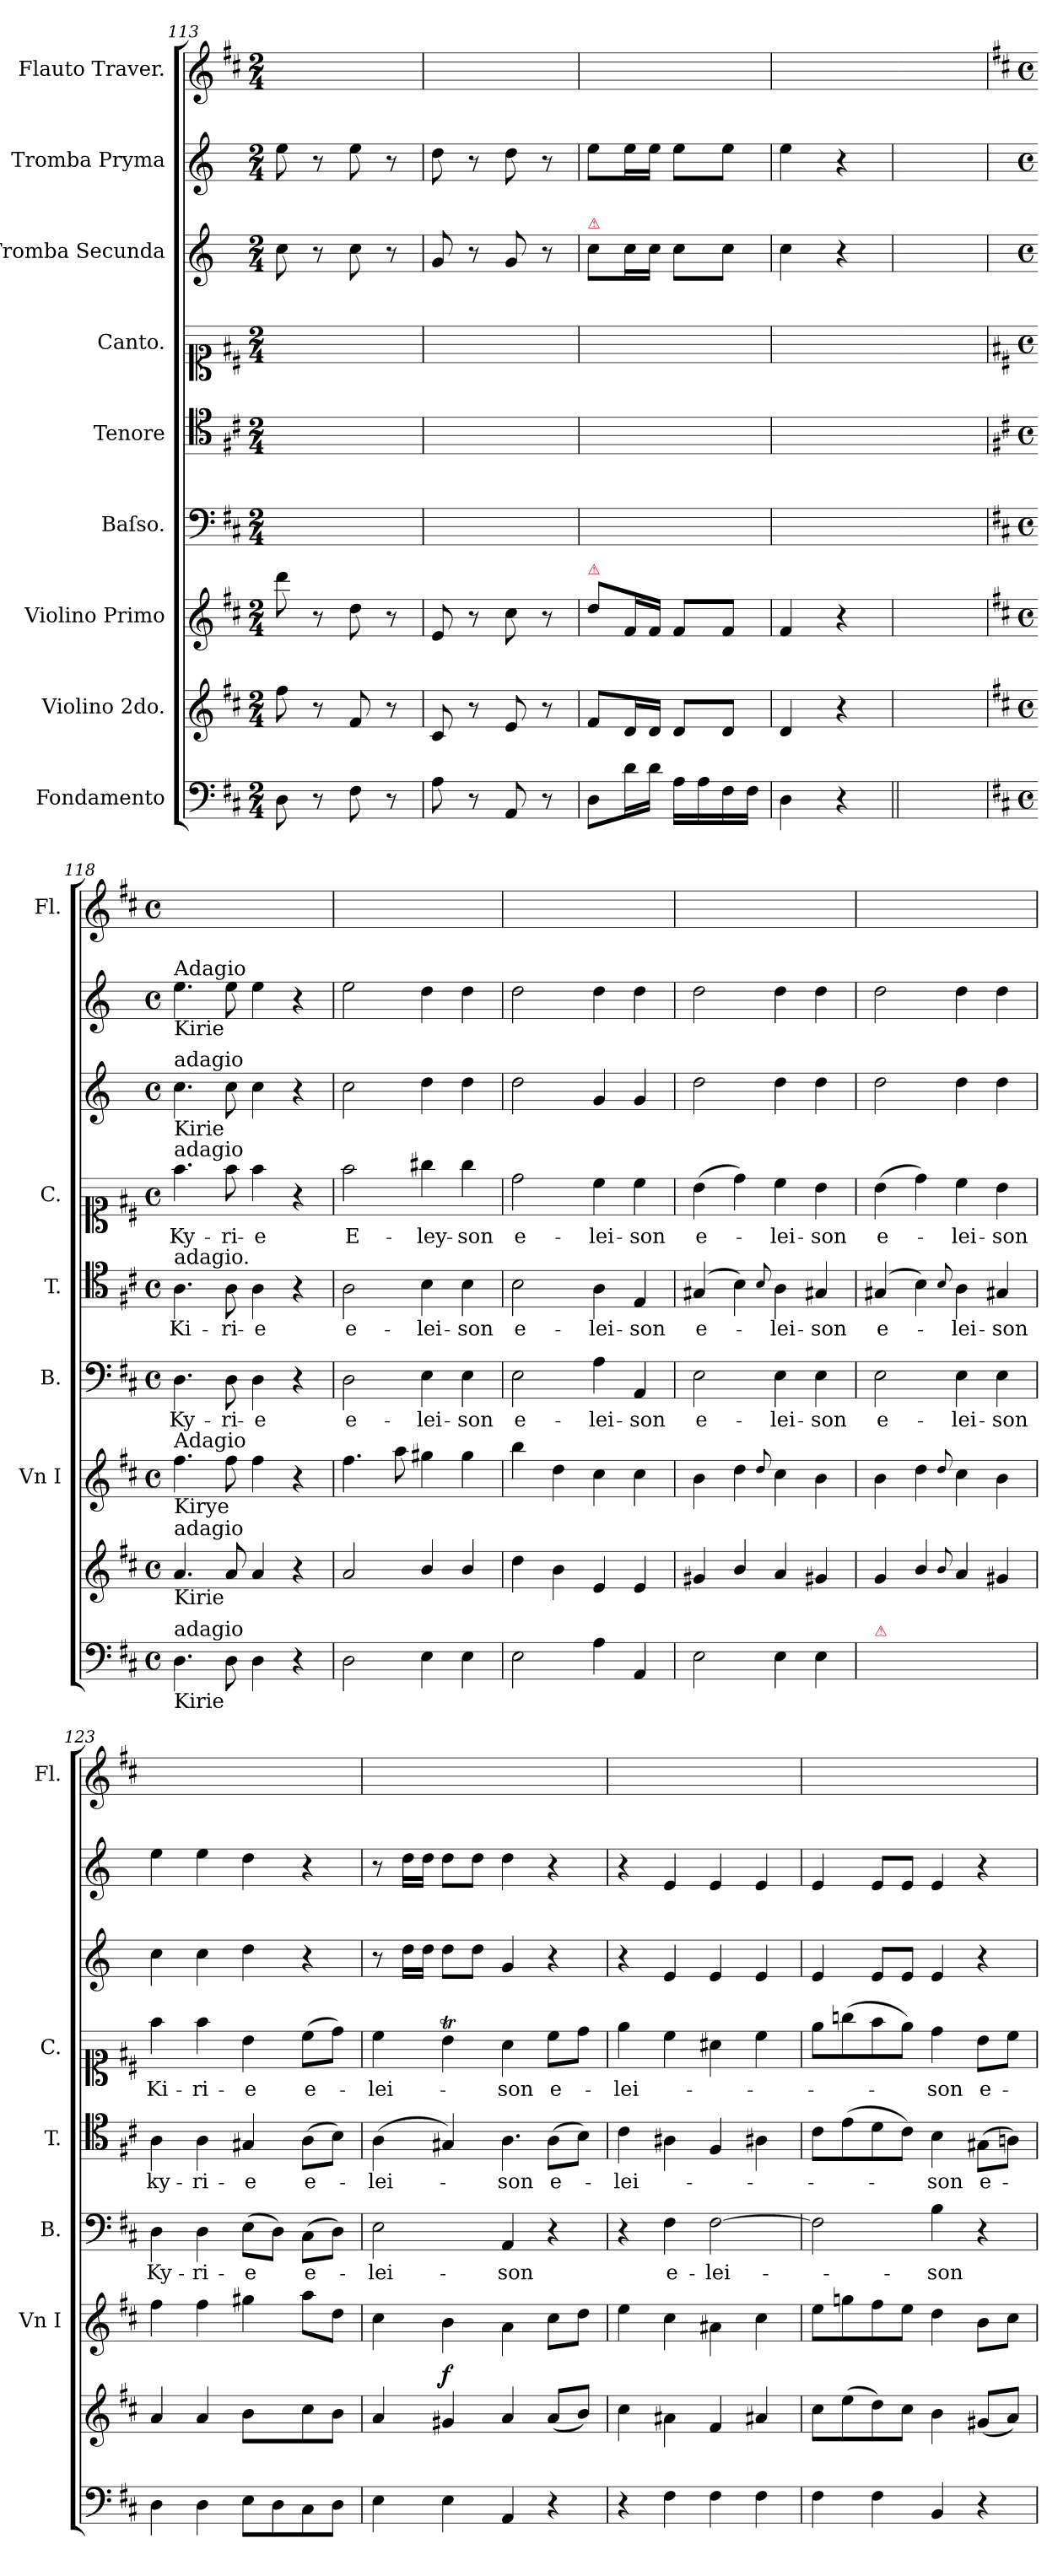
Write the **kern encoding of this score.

**kern	**kern	**dynam	**kern	**kern	**text	**kern	**text	**kern	**text	**kern	**kern	**kern
*part9	*part8	*part8	*part7	*part6	*part6	*part5	*part5	*part4	*part4	*part3	*part2	*part1
*staff9	*staff8	*staff8	*staff7	*staff6	*staff6	*staff5	*staff5	*staff4	*staff4	*staff3	*staff2	*staff1
*I"Fondamento	*I"Violino 2do.	*	*I"Violino Primo	*I"Baſso.	*	*I"Tenore	*	*I"Canto.	*	*I"Tromba Secunda	*I"Tromba Pryma	*I"Flauto Traver.
*	*	*	*I'Vn I	*I'B.	*	*I'T.	*	*I'C.	*	*	*	*I'Fl.
*clefF4	*clefG2	*	*clefG2	*clefF4	*	*clefC4	*	*clefC1	*	*clefG2	*clefG2	*clefG2
*	*	*	*	*	*	*	*	*	*	*ITrd-1c-2	*ITrd-1c-2	*
*k[f#c#]	*k[f#c#]	*	*k[f#c#]	*k[f#c#]	*	*k[f#c#]	*	*k[f#c#]	*	*k[f#c#]	*k[f#c#]	*k[f#c#]
*M2/4	*M2/4	*	*M2/4	*M2/4	*	*M2/4	*	*M2/4	*	*M2/4	*M2/4	*M2/4
=113	=113	=113	=113	=113	=113	=113	=113	=113	=113	=113	=113	=113
8D\	8ff#\	.	8ddd\	2ryy	.	2ryy	.	2ryy	.	8dd\	8ff#\	2ryy
8r	8r	.	8r	.	.	.	.	.	.	8r	8r	.
8F#\	8f#/	.	8dd\	.	.	.	.	.	.	8dd\	8ff#\	.
8r	8r	.	8r	.	.	.	.	.	.	8r	8r	.
=114	=114	=114	=114	=114	=114	=114	=114	=114	=114	=114	=114	=114
8A\	8c#/	.	8e/	2ryy	.	2ryy	.	2ryy	.	8a/	8ee\	2ryy
8r	8r	.	8r	.	.	.	.	.	.	8r	8r	.
8AA/	8e/	.	8cc#\	.	.	.	.	.	.	8a/	8ee\	.
8r	8r	.	8r	.	.	.	.	.	.	8r	8r	.
=115	=115	=115	=115	=115	=115	=115	=115	=115	=115	=115	=115	=115
!	!	!	!	!	!	!	!	!	!	!LO:TX:a:color=crimson:t=⚠	!	!
!	!	!	!LO:TX:a:color=crimson:t=⚠	!	!	!	!	!	!	!	!	!
8D\L	8f#/L	.	8dd\L	2ryy	.	2ryy	.	2ryy	.	8dd\L	8ff#\L	2ryy
16d\L	16d/L	.	16f#/L	.	.	.	.	.	.	16dd\L	16ff#\L	.
16d\JJ	16d/JJ	.	16f#/JJ	.	.	.	.	.	.	16dd\JJ	16ff#\JJ	.
16A\LL	8d/L	.	8f#/L	.	.	.	.	.	.	8dd\L	8ff#\L	.
16A\	.	.	.	.	.	.	.	.	.	.	.	.
16F#\	8d/J	.	8f#/J	.	.	.	.	.	.	8dd\J	8ff#\J	.
16F#\JJ	.	.	.	.	.	.	.	.	.	.	.	.
=116	=116	=116	=116	=116	=116	=116	=116	=116	=116	=116	=116	=116
4D\	4d/	.	4f#/	2ryy	.	2ryy	.	2ryy	.	4dd\	4ff#\	2ryy
4r	4r	.	4r	.	.	.	.	.	.	4r	4r	.
=117||	=117	=117	=117	=117	=117	=117	=117	=117	=117	=117	=117	=117
2ryy	2ryy	.	2ryy	2ryy	.	2ryy	.	2ryy	.	2ryy	2ryy	2ryy
=118	=118	=118	=118	=118	=118	=118	=118	=118	=118	=118	=118	=118
*k[f#c#]	*k[f#c#]	*	*k[f#c#]	*k[f#c#]	*	*k[f#c#]	*	*k[f#c#]	*	*k[f#c#]	*k[f#c#]	*k[f#c#]
*M4/4	*M4/4	*	*M4/4	*M4/4	*	*M4/4	*	*M4/4	*	*M4/4	*M4/4	*M4/4
*met(c)	*met(c)	*	*met(c)	*met(c)	*	*met(c)	*	*met(c)	*	*met(c)	*met(c)	*met(c)
!	!	!	!	!	!	!	!	!	!	!	!LO:TX:b:t=Kirie	!
!	!	!	!	!	!	!	!	!	!	!	!LO:TX:a:t=Adagio	!
!	!	!	!	!	!	!	!	!	!	!LO:TX:b:t=Kirie	!	!
!	!	!	!	!	!	!	!	!	!	!LO:TX:a:t=adagio	!	!
!	!	!	!	!	!	!	!	!LO:TX:a:t=adagio	!	!	!	!
!	!	!	!	!	!	!LO:TX:a:t=adagio.	!	!	!	!	!	!
!	!	!	!LO:TX:b:t=Kirye	!	!	!	!	!	!	!	!	!
!	!	!	!LO:TX:a:t=Adagio	!	!	!	!	!	!	!	!	!
!	!LO:TX:b:t=Kirie	!	!	!	!	!	!	!	!	!	!	!
!	!LO:TX:a:t=adagio	!	!	!	!	!	!	!	!	!	!	!
!LO:TX:b:t=Kirie	!	!	!	!	!	!	!	!	!	!	!	!
!LO:TX:a:t=adagio	!	!	!	!	!	!	!	!	!	!	!	!
4.D\	4.a/	.	4.ff#\	4.D\	Ky-	4.A\	Ki-	4.ff#\	Ky-	4.dd\	4.ff#\	1ryy
8D\	8a/	.	8ff#\	8D\	-ri-	8A\	-ri-	8ff#\	-ri-	8dd\	8ff#\	.
4D\	4a/	.	4ff#\	4D\	-e	4A\	-e	4ff#\	-e	4dd\	4ff#\	.
4r	4r	.	4r	4r	.	4r	.	4r	.	4r	4r	.
=119	=119	=119	=119	=119	=119	=119	=119	=119	=119	=119	=119	=119
2D\	2a/	.	4.ff#\	2D\	e-	2A\	e-	2ff#\	E-	2dd\	2ff#\	1ryy
.	.	.	8aa\	.	.	.	.	.	.	.	.	.
4E\	4b/	.	4gg#X\	4E\	-lei-	4B\	-lei-	4gg#X\	-ley-	4ee\	4ee\	.
4E\	4b/	.	4gg#\	4E\	-son	4B\	-son	4gg#\	-son	4ee\	4ee\	.
=120	=120	=120	=120	=120	=120	=120	=120	=120	=120	=120	=120	=120
2E\	4dd\	.	4bb\	2E\	e-	2B\	e-	2dd\	e-	2ee\	2ee\	1ryy
.	4b\	.	4dd\	.	.	.	.	.	.	.	.	.
4A\	4e/	.	4cc#\	4A\	-lei-	4A\	-lei-	4cc#\	-lei-	4a/	4ee\	.
4AA/	4e/	.	4cc#\	4AA/	-son	4E/	-son	4cc#\	-son	4a/	4ee\	.
=121	=121	=121	=121	=121	=121	=121	=121	=121	=121	=121	=121	=121
2E\	4g#X/	.	4b\	2E\	e-	(>4G#X/	e-	(>4b\	e-	2ee\	2ee\	1ryy
.	4b/	.	4dd\	.	.	4B\)	.	4dd\)	.	.	.	.
.	.	.	8qqdd/	.	.	8qqB/	.	.	.	.	.	.
4E\	4a/	.	4cc#\	4E\	-lei-	4A\	-lei-	4cc#\	-lei-	4ee\	4ee\	.
4E\	4g#X/	.	4b\	4E\	-son	4G#X/	-son	4b\	-son	4ee\	4ee\	.
=122	=122	=122	=122	=122	=122	=122	=122	=122	=122	=122	=122	=122
!LO:TX:a:color=crimson:t=⚠	!	!	!	!	!	!	!	!	!	!	!	!
1ryy	4g/	.	4b\	2E\	e-	(>4G#X/	e-	(>4b\	e-	2ee\	2ee\	1ryy
.	4b/	.	4dd\	.	.	4B\)	.	4dd\)	.	.	.	.
.	8qqb/	.	8qqdd/	.	.	8qqB/	.	.	.	.	.	.
.	4a/	.	4cc#\	4E\	-lei-	4A\	-lei-	4cc#\	-lei-	4ee\	4ee\	.
.	4g#X/	.	4b\	4E\	-son	4G#X/	-son	4b\	-son	4ee\	4ee\	.
=123	=123	=123	=123	=123	=123	=123	=123	=123	=123	=123	=123	=123
4D\	4a/	.	4ff#\	4D\	Ky-	4A\	ky-	4ff#\	Ki-	4dd\	4ff#\	1ryy
4D\	4a/	.	4ff#\	4D\	-ri-	4A\	-ri-	4ff#\	-ri-	4dd\	4ff#\	.
!	!LO:N:vis=8	!	!	!	!	!	!	!	!	!	!	!
8E\L	4b\L	.	4gg#X\	(>8E\L	-e	4G#X/	-e	4b\	-e	4ee\	4ee\	.
8D\	.	.	.	8D\J)	.	.	.	.	.	.	.	.
8C#\	8cc#\	.	8aa\L	(>8C#\L	e-	(>8A\L	e-	(>8cc#\L	e-	4r	4r	.
8D\J	8b\J	.	8dd\J	8D\J)	.	8B\J)	.	8dd\J)	.	.	.	.
=124	=124	=124	=124	=124	=124	=124	=124	=124	=124	=124	=124	=124
4E\	4a/	.	4cc#\	2E\	-lei-	(>4A\	-lei-	4cc#\	-lei-	8r	8r	1ryy
.	.	.	.	.	.	.	.	.	.	16ee\LL	16ee\LL	.
.	.	.	.	.	.	.	.	.	.	16ee\JJ	16ee\JJ	.
!	!	!LO:DY:a	!	!	!	!	!	!	!	!	!	!
4E\	4g#X/	f.	4b\	.	.	4G#X/)	.	4bT\	.	8ee\L	8ee\L	.
.	.	.	.	.	.	.	.	.	.	8ee\J	8ee\J	.
!	!	!	!	!	!	!LO:N:vis=4.	!	!	!	!	!	!
4AA/	4a/	.	4a\	4AA/	-son	4A\	-son	4a\	-son	4a/	4ee\	.
4r	(<8a/L	.	8cc#\L	4r	.	(>8A\L	e-	8cc#\L	e-	4r	4r	.
.	8b/J)	.	8dd\J	.	.	8B\J)	.	8dd\J	.	.	.	.
=125	=125	=125	=125	=125	=125	=125	=125	=125	=125	=125	=125	=125
4r	4cc#\	.	4ee\	4r	.	4c#\	-lei-	4ee\	-lei-	4r	4r	1ryy
4F#\	4a#X\	.	4cc#\	4F#\	e-	4A#X\	.	4cc#\	.	4f#/	4f#/	.
4F#\	4f#/	.	4a#X\	[2F#\	-lei-	4F#/	.	4a#X\	.	4f#/	4f#/	.
4F#\	4a#X/	.	4cc#\	.	.	4A#X\	.	4cc#\	.	4f#/	4f#/	.
=126	=126	=126	=126	=126	=126	=126	=126	=126	=126	=126	=126	=126
4F#\	8cc#\L	.	8ee\L	2F#\]	.	8c#\L	.	8ee\L	.	4f#/	4f#/	1ryy
.	(>8ee\	.	8ggn\	.	.	(>8e\	.	(>8ggn\	.	.	.	.
4F#\	8dd\)	.	8ff#\	.	.	8d\	.	8ff#\	.	8f#/L	8f#/L	.
.	8cc#\J	.	8ee\J	.	.	8c#\J)	.	8ee\J)	.	8f#/J	8f#/J	.
4BB/	4b\	.	4dd\	4B\	-son	4B\	-son	4dd\	-son	4f#/	4f#/	.
4r	(<8g#X/L	.	8b\L	4r	.	(>8G#X\L	e-	8b\L	e-	4r	4r	.
.	8a/J)	.	8cc#\J	.	.	8An\J)	.	8cc#\J	.	.	.	.
=	=	=	=	=	=	=	=	=	=	=	=	=
*-	*-	*-	*-	*-	*-	*-	*-	*-	*-	*-	*-	*-
